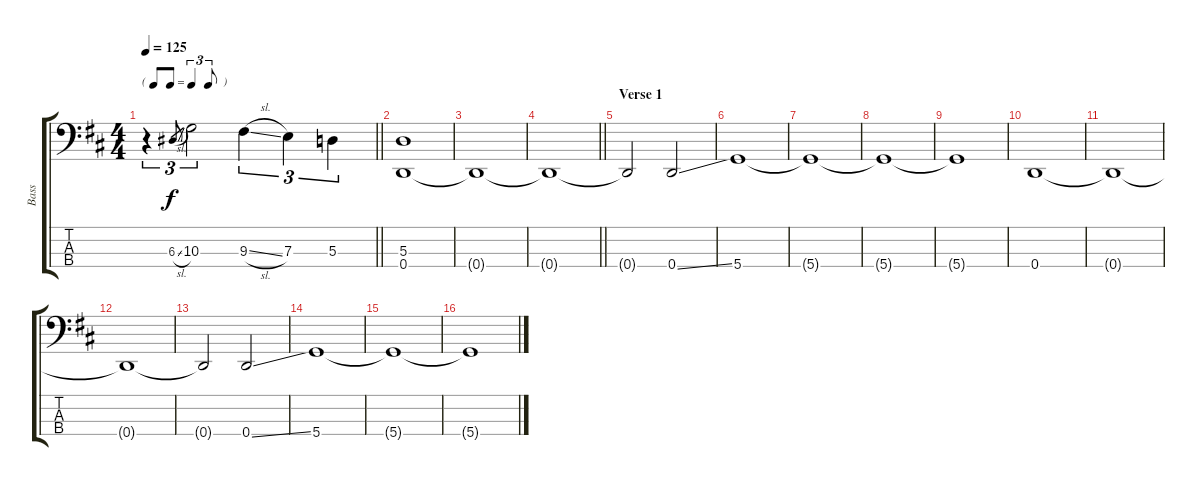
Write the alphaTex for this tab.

\track ("Bass" "Bass") {instrument fretlessbass}
\staff {score tabs}
\tuning (G2 D2 A1 D1) {hide}
\ts (4 4)
\tf triplet8th
\tempo 125
\clef f4
\barLineRight lightlight
\ks d
r.4{tu (3 2) dy f} 6.3{sl}.8{gr} 10.3.2{tu (3 2)} 9.3{sl}.4{tu (3 2)} 7.3.4{tu (3 2)} 5.3.4{tu (3 2)} |
(5.3 0.4).1 |
0.4{t}.1 |
\barLineRight lightlight
0.4{t}.1 |
\section ("" "Verse 1")
0.4{t}.2 0.4{ss}.2 |
5.4.1 |
5.4{t}.1 |
5.4{t}.1 |
5.4{t}.1 |
0.4.1 |
0.4{t}.1 |
0.4{t}.1 |
0.4{t}.2 0.4{ss}.2 |
5.4.1 |
5.4{t}.1 |
5.4{t}.1
